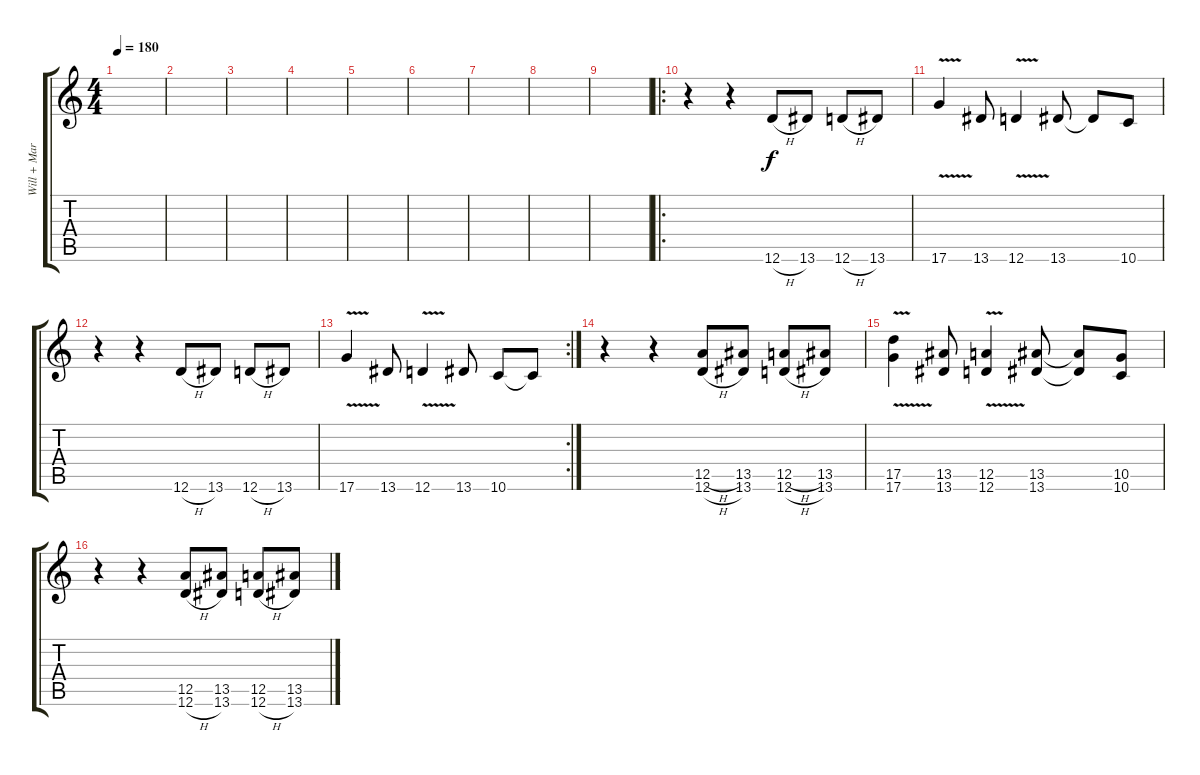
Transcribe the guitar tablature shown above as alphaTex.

\track ("Will + Mark" "Will + Mar") {instrument distortionguitar}
\staff {score tabs}
\tuning (E4 B3 G3 D3 A2 D2) {hide}
\ts (4 4)
\tempo 180
\clef g2
\ks c
|
|
|
|
|
|
|
|
|
\ro
r.4 r.4 12.6{h}.8 13.6.8 12.6{h}.8 13.6.8 |
17.6{v}.4 13.6.8 12.6{v}.4 13.6.8 13.6{t}.8 10.6.8 |
r.4 r.4 12.6{h}.8 13.6.8 12.6{h}.8 13.6.8 |
\rc 2
17.6{v}.4 13.6.8 12.6{v}.4 13.6.8 10.6.8 10.6{t}.8 |
r.4 r.4 (12.5{h} 12.6{h}).8 (13.5 13.6).8 (12.5{h} 12.6{h}).8 (13.5 13.6).8 |
(17.5{v} 17.6{v}).4 (13.5 13.6).8 (12.5{v} 12.6{v}).4 (13.5 13.6).8 (13.5{t} 13.6{t}).8 (10.5 10.6).8 |
r.4 r.4 (12.5 12.6{h}).8 (13.5 13.6).8 (12.5 12.6{h}).8 (13.5 13.6).8
